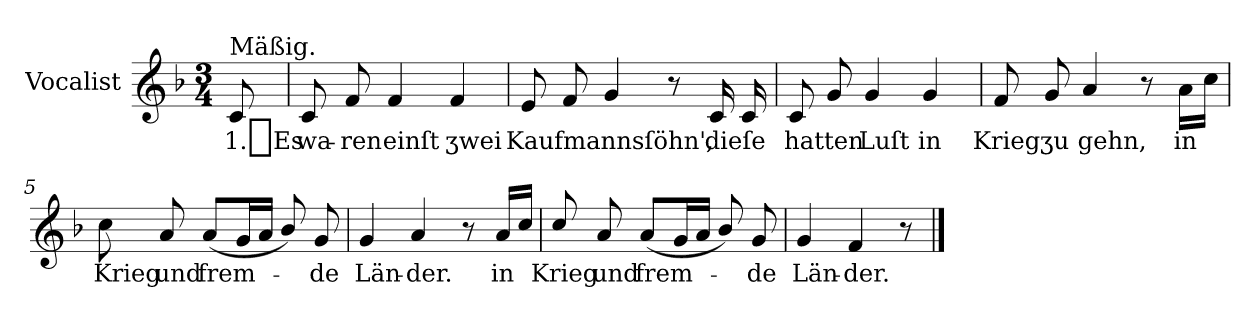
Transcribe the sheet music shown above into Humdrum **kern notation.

**kern	**text
*part1	*part1
*staff1	*staff1
*I"Vocalist	*
*k[b-]	*
*F:	*
*M3/4	*
=	=
!LO:TX:a:t=Mäßig.	!
8c	1._Es
=1	=1
8c	wa-
8f	-ren
4f	einſt
4f	ʒwei
=2	=2
8e	Kaufmannsſöhn',
8f	.
4g	.
8r	.
16c	dieſe
16c	.
=3	=3
8c	hatten
8g	.
4g	Luſt
4g	in
=4	=4
8f	Krieg
8g	ʒu
4a	gehn,
8r	.
16aLL	in
16ccJJ	.
=5	=5
8cc	Krieg
8a	und
(>8aL	frem-
16gL	.
16aJJ	.
8b-/)	.
8g	-de
=6	=6
4g	Län-
4a	-der.
8r	.
16a/LL	in
16ccJJ	.
=7	=7
8cc/	Krieg
8a	und
(>8aL	frem-
16gL	.
16aJJ	.
8b-/)	.
8g	-de
=8	=8
4g	Län-
4f	-der.
8r	.
==	==
*-	*-
